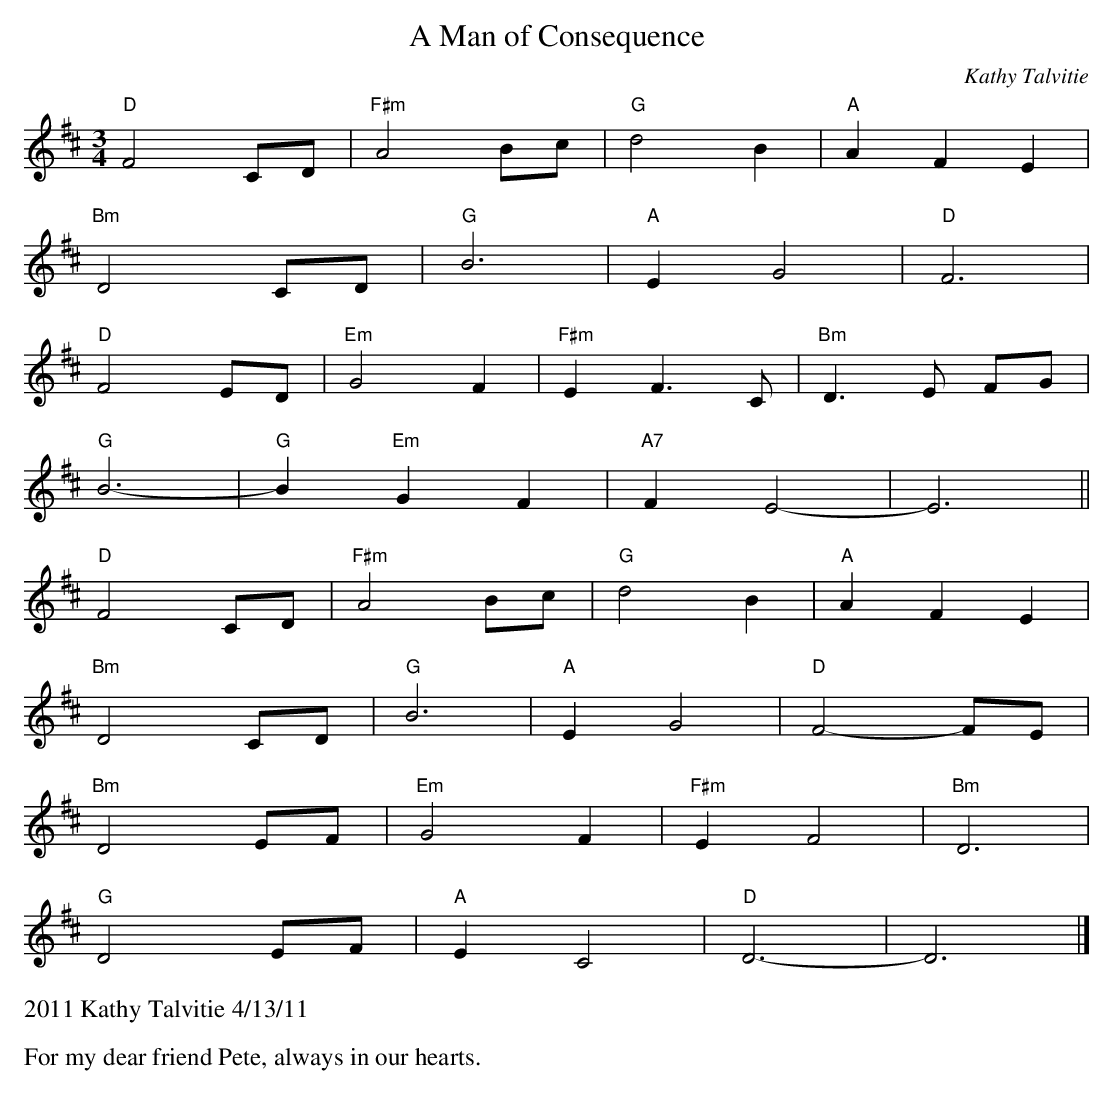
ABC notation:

X:1
T:A Man of Consequence
C:Kathy Talvitie
M:3/4
K:D
"D" F4 CD|"F#m"A4 Bc| "G"d4 B2|"A"A2F2E2|
"Bm" D4CD| "G" B6| "A"E2G4| "D"F6|
"D" F4 ED| "Em" G4 F2| "F#m" E2 F2>C2|"Bm" D2>E2 FG|
"G" B6-|"G"B2 "Em"G2F2|"A7"F2 E4-|E6||
"D" F4 CD|"F#m"A4 Bc| "G"d4 B2|"A"A2F2E2|
"Bm" D4CD| "G" B6| "A"E2G4| "D"F4-FE|
"Bm" D4EF|"Em"G4F2|"F#m"E2F4|"Bm"D6|
"G" D4 EF| "A" E2C4| "D"D6-|D6|]
